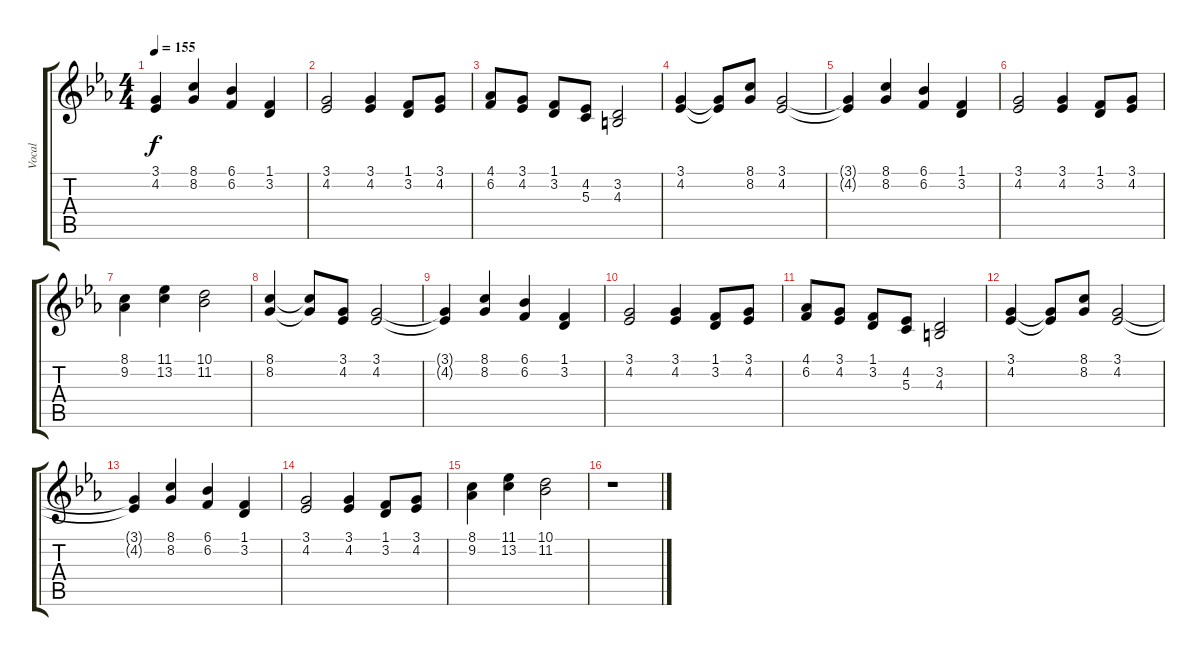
\track ("Vocal" "Vocal") {instrument choiraahs}
\staff {score tabs}
\tuning (E4 B3 G3 D3 A2 E2) {hide}
\ts (4 4)
\tempo 155
\clef g2
\ks cminor
(3.1{t} 4.2{t}).4{dy f} (8.1 8.2).4 (6.1 6.2).4 (1.1 3.2).4 |
(3.1 4.2).2 (3.1 4.2).4 (1.1 3.2).8 (3.1 4.2).8 |
(4.1 6.2).8 (3.1 4.2).8 (1.1 3.2).8 (4.2 5.3).8 (3.2 4.3).2 |
(3.1 4.2).4 (3.1{t} 4.2{t}).8 (8.1 8.2).8 (3.1 4.2).2 |
(3.1{t} 4.2{t}).4 (8.1 8.2).4 (6.1 6.2).4 (1.1 3.2).4 |
(3.1 4.2).2 (3.1 4.2).4 (1.1 3.2).8 (3.1 4.2).8 |
(8.1 9.2).4 (11.1 13.2).4 (10.1 11.2).2 |
(8.1 8.2).4 (8.1{t} 8.2{t}).8 (3.1 4.2).8 (3.1 4.2).2 |
(3.1{t} 4.2{t}).4 (8.1 8.2).4 (6.1 6.2).4 (1.1 3.2).4 |
(3.1 4.2).2 (3.1 4.2).4 (1.1 3.2).8 (3.1 4.2).8 |
(4.1 6.2).8 (3.1 4.2).8 (1.1 3.2).8 (4.2 5.3).8 (3.2 4.3).2 |
(3.1 4.2).4 (3.1{t} 4.2{t}).8 (8.1 8.2).8 (3.1 4.2).2 |
(3.1{t} 4.2{t}).4 (8.1 8.2).4 (6.1 6.2).4 (1.1 3.2).4 |
(3.1 4.2).2 (3.1 4.2).4 (1.1 3.2).8 (3.1 4.2).8 |
(8.1 9.2).4 (11.1 13.2).4 (10.1 11.2).2 |
r.1
